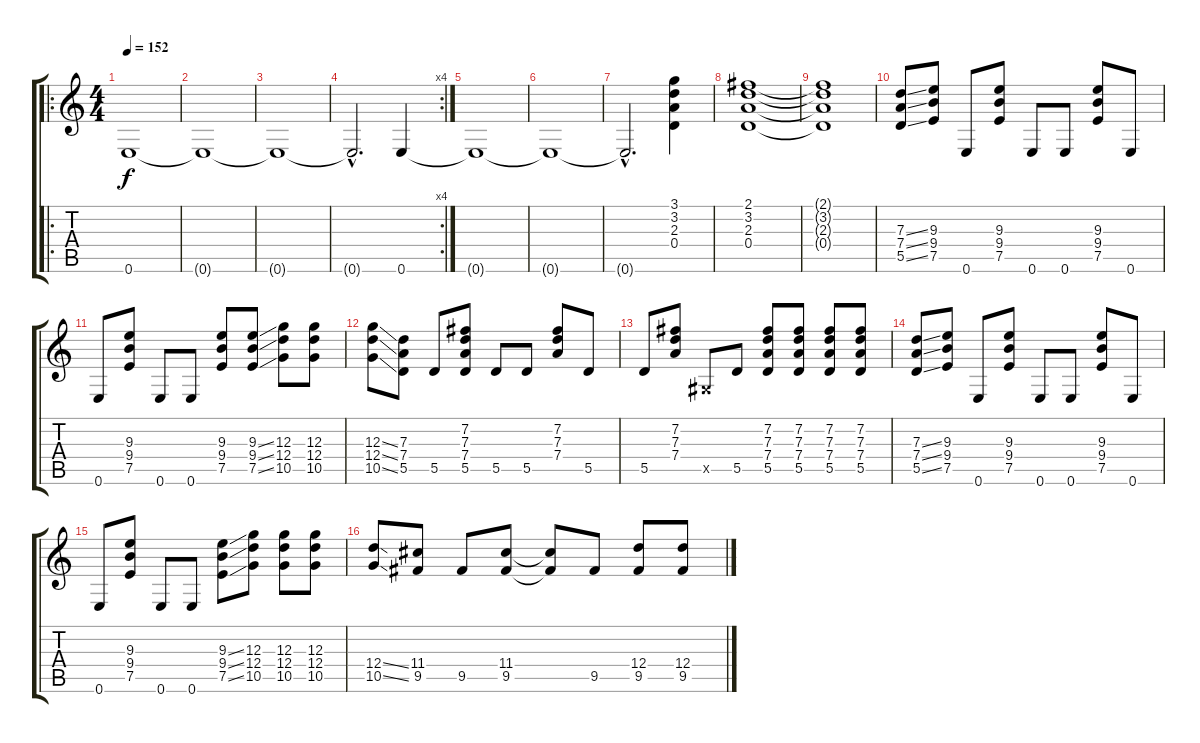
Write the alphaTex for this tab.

\track "" {instrument overdrivenguitar}
\staff {score tabs}
\tuning (E4 B3 G3 D3 A2 E2) {hide}
\ro
\ts (4 4)
\tempo 152
\clef g2
\ks c
0.6.1{dy f instrument overdrivenguitar} |
0.6{t}.1 |
0.6{t}.1 |
\rc 4
0.6{hac t}.2{d} 0.6.4 |
0.6{t}.1 |
0.6{t}.1 |
0.6{hac t}.2{d} (3.1 3.2 2.3 0.4).4 |
(2.1 3.2 2.3 0.4).1 |
(2.1{t} 3.2{t} 2.3{t} 0.4{t}).1 |
(7.3{ss} 7.4{ss} 5.5{ss}).8 (9.3 9.4 7.5).8 0.6.8 (9.3 9.4 7.5).8 0.6.8 0.6.8 (9.3 9.4 7.5).8 0.6.8 |
0.6.8 (9.3 9.4 7.5).8 0.6.8 0.6.8 (9.3 9.4 7.5).8 (9.3{ss} 9.4{ss} 7.5{ss}).8 (12.3 12.4 10.5).8 (12.3 12.4 10.5).8 |
(12.3{ss} 12.4{ss} 10.5{ss}).8 (7.3 7.4 5.5).8 5.5.8 (7.2 7.3 7.4 5.5).8 5.5.8 5.5.8 (7.2 7.3 7.4).8 5.5.8 |
5.5.8 (7.2 7.3 7.4).8 -1.5{x}.8 5.5.8 (7.2 7.3 7.4 5.5).8 (7.2 7.3 7.4 5.5).8 (7.2 7.3 7.4 5.5).8 (7.2 7.3 7.4 5.5).8 |
(7.3{ss} 7.4{ss} 5.5{ss}).8 (9.3 9.4 7.5).8 0.6.8 (9.3 9.4 7.5).8 0.6.8 0.6.8 (9.3 9.4 7.5).8 0.6.8 |
0.6.8 (9.3 9.4 7.5).8 0.6.8 0.6.8 (9.3{ss} 9.4{ss} 7.5{ss}).8 (12.3 12.4 10.5).8 (12.3 12.4 10.5).8 (12.3 12.4 10.5).8 |
(12.4{ss} 10.5{ss}).8 (11.4 9.5).8 9.5.8 (11.4 9.5).8 (11.4{t} 9.5{t}).8 9.5.8 (12.4 9.5).8 (12.4 9.5).8
